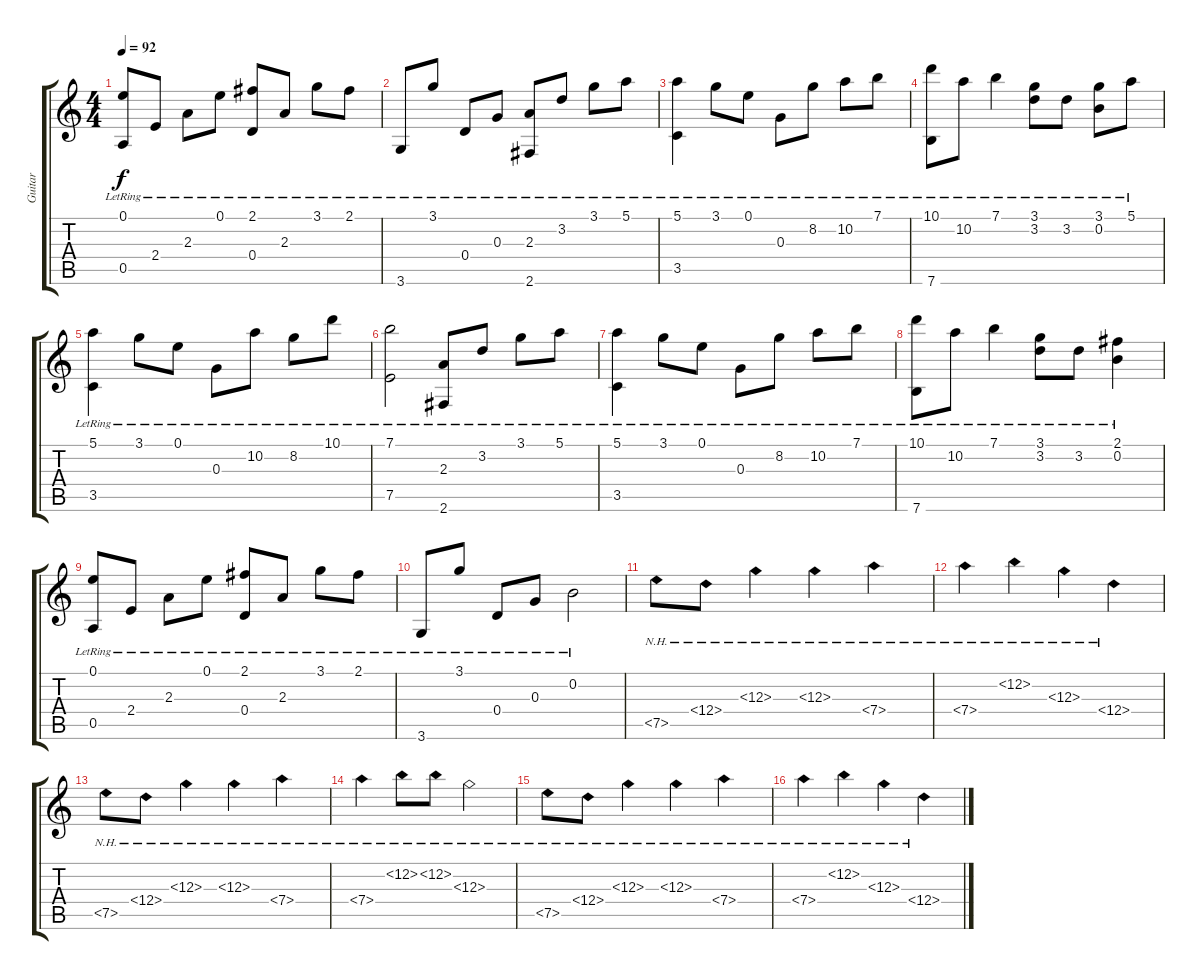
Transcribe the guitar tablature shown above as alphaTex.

\track ("Guitar" "Guitar") {instrument acousticguitarsteel}
\staff {score tabs}
\tuning (E4 B3 G3 D3 A2 E2) {hide}
\ts (4 4)
\tempo 92
\clef g2
\ks c
(0.1{lr} 0.5{lr}).8{dy f} 2.4{lr}.8 2.3{lr}.8 0.1{lr}.8 (2.1{lr} 0.4{lr}).8 2.3{lr}.8 3.1{lr}.8 2.1{lr}.8 |
3.6{lr}.8 3.1{lr}.8 0.4{lr}.8 0.3{lr}.8 (2.3{lr} 2.6{lr}).8 3.2{lr}.8 3.1{lr}.8 5.1{lr}.8 |
(5.1{lr} 3.5{lr}).4 3.1{lr}.8 0.1{lr}.8 0.3{lr}.8 8.2{lr}.8 10.2{lr}.8 7.1{lr}.8 |
(10.1{lr} 7.6{lr}).8 10.2{lr}.8 7.1{lr}.4 (3.1{lr} 3.2{lr}).8 3.2{lr}.8 (3.1{lr} 0.2{lr}).8 5.1{lr}.8 |
(5.1{lr} 3.5{lr}).4 3.1{lr}.8 0.1{lr}.8 0.3{lr}.8 10.2{lr}.8 8.2{lr}.8 10.1{lr}.8 |
(7.1{lr} 7.5).2 (2.3{lr} 2.6).8 3.2{lr}.8 3.1{lr}.8 5.1{lr}.8 |
(5.1{lr} 3.5{lr}).4 3.1{lr}.8 0.1{lr}.8 0.3{lr}.8 8.2{lr}.8 10.2{lr}.8 7.1{lr}.8 |
(10.1{lr} 7.6{lr}).8 10.2{lr}.8 7.1{lr}.4 (3.1{lr} 3.2{lr}).8 3.2{lr}.8 (2.1{lr} 0.2).4 |
(0.1{lr} 0.5{lr}).8 2.4{lr}.8 2.3{lr}.8 0.1{lr}.8 (2.1{lr} 0.4{lr}).8 2.3{lr}.8 3.1{lr}.8 2.1{lr}.8 |
3.6{lr}.8 3.1{lr}.8 0.4{lr}.8 0.3{lr}.8 0.2{lr}.2 |
7.5{nh}.8 12.4{nh}.8 12.3{nh}.4 12.3{nh}.4 7.4{nh}.4 |
7.4{nh}.4 12.2{nh}.4 12.3{nh}.4 12.4{nh}.4 |
7.5{nh}.8 12.4{nh}.8 12.3{nh}.4 12.3{nh}.4 7.4{nh}.4 |
7.4{nh}.4 12.2{nh}.8 12.2{nh}.8 12.3{nh}.2 |
7.5{nh}.8 12.4{nh}.8 12.3{nh}.4 12.3{nh}.4 7.4{nh}.4 |
7.4{nh}.4 12.2{nh}.4 12.3{nh}.4 12.4{nh}.4
